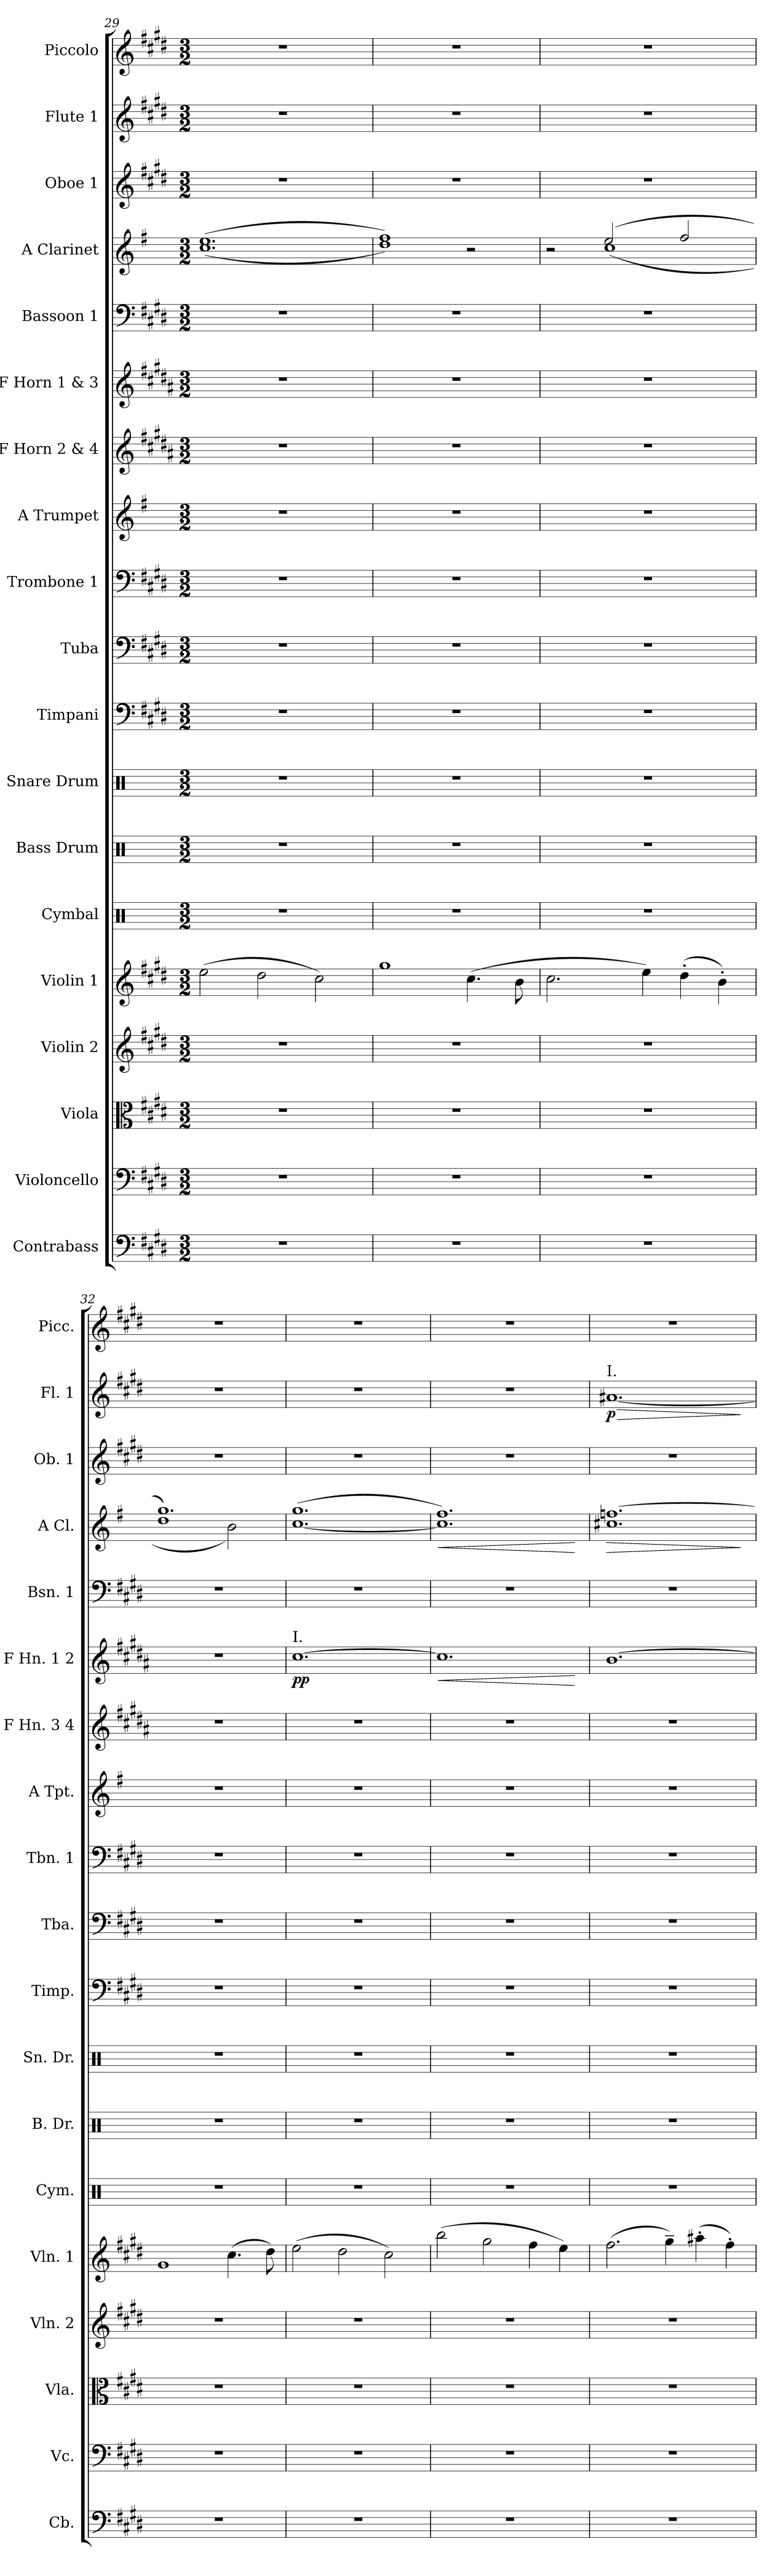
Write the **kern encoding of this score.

**kern	**kern	**kern	**kern	**kern	**kern	**kern	**kern	**kern	**kern	**kern	**kern	**kern	**kern	**dynam	**kern	**kern	**dynam	**kern	**kern	**dynam	**kern
*part19	*part18	*part17	*part16	*part15	*part14	*part13	*part12	*part11	*part10	*part9	*part8	*part7	*part6	*part6	*part5	*part4	*part4	*part3	*part2	*part2	*part1
*staff19	*staff18	*staff17	*staff16	*staff15	*staff14	*staff13	*staff12	*staff11	*staff10	*staff9	*staff8	*staff7	*staff6	*staff6	*staff5	*staff4	*staff4	*staff3	*staff2	*staff2	*staff1
*I"Contrabass	*I"Violoncello	*I"Viola	*I"Violin 2	*I"Violin 1	*I"Cymbal	*I"Bass Drum	*I"Snare Drum	*I"Timpani	*I"Tuba	*I"Trombone 1	*I"A Trumpet	*I"F Horn 2 &amp; 4	*I"F Horn 1 &amp; 3	*	*I"Bassoon 1	*I"A Clarinet	*	*I"Oboe 1	*I"Flute 1	*	*I"Piccolo
*I'Cb.	*I'Vc.	*I'Vla.	*I'Vln. 2	*I'Vln. 1	*I'Cym.	*I'B. Dr.	*I'Sn. Dr.	*I'Timp.	*I'Tba.	*I'Tbn. 1	*I'A Tpt.	*I'F Hn. 3 4	*I'F Hn. 1 2	*	*I'Bsn. 1	*I'A Cl.	*	*I'Ob. 1	*I'Fl. 1	*	*I'Picc.
*clefF4	*clefF4	*clefC3	*clefG2	*clefG2	*clefX	*clefX	*clefX	*clefF4	*clefF4	*clefF4	*clefG2	*clefG2	*clefG2	*	*clefF4	*clefG2	*	*clefG2	*clefG2	*	*clefG2
*ITrd7c12	*	*	*	*	*	*	*	*	*	*	*ITrd2c3	*ITrd4c7	*ITrd4c7	*	*	*ITrd2c3	*	*	*	*	*ITrd-7c-12
*k[f#c#g#d#]	*k[f#c#g#d#]	*k[f#c#g#d#]	*k[f#c#g#d#]	*k[f#c#g#d#]	*k[]	*k[]	*k[]	*k[f#c#g#d#]	*k[f#c#g#d#]	*k[f#c#g#d#]	*k[f#c#g#d#]	*k[f#c#g#d#]	*k[f#c#g#d#]	*	*k[f#c#g#d#]	*k[f#c#g#d#]	*	*k[f#c#g#d#]	*k[f#c#g#d#]	*	*k[f#c#g#d#]
*M3/2	*M3/2	*M3/2	*M3/2	*M3/2	*M3/2	*M3/2	*M3/2	*M3/2	*M3/2	*M3/2	*M3/2	*M3/2	*M3/2	*	*M3/2	*M3/2	*	*M3/2	*M3/2	*	*M3/2
=29	=29	=29	=29	=29	=29	=29	=29	=29	=29	=29	=29	=29	=29	=29	=29	=29	=29	=29	=29	=29	=29
1.r	1.r	1.r	1.r	(2ee\	1.r	1.r	1.r	1.r	1.r	1.r	1.r	1.r	1.r	.	1.r	((1.a 1.cc#	.	1.r	1.r	.	1.r
.	.	.	.	2dd#\	.	.	.	.	.	.	.	.	.	.	.	.	.	.	.	.	.
.	.	.	.	2cc#\)	.	.	.	.	.	.	.	.	.	.	.	.	.	.	.	.	.
=30	=30	=30	=30	=30	=30	=30	=30	=30	=30	=30	=30	=30	=30	=30	=30	=30	=30	=30	=30	=30	=30
1.r	1.r	1.r	1.r	1gg#	1.r	1.r	1.r	1.r	1.r	1.r	1.r	1.r	1.r	.	1.r	1b 1dd#))	.	1.r	1.r	.	1.r
.	.	.	.	(4.cc#\	.	.	.	.	.	.	.	.	.	.	.	2r	.	.	.	.	.
.	.	.	.	8b\	.	.	.	.	.	.	.	.	.	.	.	.	.	.	.	.	.
=31	=31	=31	=31	=31	=31	=31	=31	=31	=31	=31	=31	=31	=31	=31	=31	=31	=31	=31	=31	=31	=31
*	*	*	*	*	*	*	*	*	*	*	*	*	*	*	*	*^	*	*	*	*	*
1.r	1.r	1.r	1.r	2.cc#\	1.r	1.r	1.r	1.r	1.r	1.r	1.r	1.r	1.r	.	1.r	2r	2ryy	.	1.r	1.r	.	1.r
.	.	.	.	.	.	.	.	.	.	.	.	.	.	.	.	(2cc#/	(1a	.	.	.	.	.
.	.	.	.	4ee\)	.	.	.	.	.	.	.	.	.	.	.	.	.	.	.	.	.	.
.	.	.	.	(4dd#'\	.	.	.	.	.	.	.	.	.	.	.	2dd#/	.	.	.	.	.	.
.	.	.	.	4b'\)	.	.	.	.	.	.	.	.	.	.	.	.	.	.	.	.	.	.
=32	=32	=32	=32	=32	=32	=32	=32	=32	=32	=32	=32	=32	=32	=32	=32	=32	=32	=32	=32	=32	=32	=32
1.r	1.r	1.r	1.r	1g#	1.r	1.r	1.r	1.r	1.r	1.r	1.r	1.r	1.r	.	1.r	1.ee)	1b	.	1.r	1.r	.	1.r
.	.	.	.	(4.cc#\	.	.	.	.	.	.	.	.	.	.	.	.	2g#\)	.	.	.	.	.
.	.	.	.	8dd#\)	.	.	.	.	.	.	.	.	.	.	.	.	.	.	.	.	.	.
*	*	*	*	*	*	*	*	*	*	*	*	*	*	*	*	*v	*v	*	*	*	*	*
=33	=33	=33	=33	=33	=33	=33	=33	=33	=33	=33	=33	=33	=33	=33	=33	=33	=33	=33	=33	=33	=33
!	!	!	!	!	!	!	!	!	!	!	!	!	!LO:TX:a:t=I.	!	!	!	!	!	!	!	!
!	!	!	!	!	!	!	!	!	!	!	!	!	!	!LO:DY:b	!	!	!	!	!	!	!
1.r	1.r	1.r	1.r	(2ee\	1.r	1.r	1.r	1.r	1.r	1.r	1.r	1.r	[1.f#	pp	1.r	(>[1.a 1.ee	.	1.r	1.r	.	1.r
.	.	.	.	2dd#\	.	.	.	.	.	.	.	.	.	.	.	.	.	.	.	.	.
.	.	.	.	2cc#\)	.	.	.	.	.	.	.	.	.	.	.	.	.	.	.	.	.
!!LO:PB:g=z
=34	=34	=34	=34	=34	=34	=34	=34	=34	=34	=34	=34	=34	=34	=34	=34	=34	=34	=34	=34	=34	=34
!	!	!	!	!	!	!	!	!	!	!	!	!	!	!LO:HP:b	!	!	!LO:HP:b	!	!	!	!
1.r	1.r	1.r	1.r	(2bb\	1.r	1.r	1.r	1.r	1.r	1.r	1.r	1.r	1.f#]	<	1.r	1.a] 1.dd#)	<	1.r	1.r	.	1.r
.	.	.	.	2gg#\	.	.	.	.	.	.	.	.	.	.	.	.	.	.	.	.	.
.	.	.	.	4ff#\	.	.	.	.	.	.	.	.	.	.	.	.	.	.	.	.	.
.	.	.	.	4ee\)	.	.	.	.	.	.	.	.	.	.	.	.	.	.	.	.	.
.	.	.	.	.	.	.	.	.	.	.	.	.	.	[	.	.	[	.	.	.	.
=35	=35	=35	=35	=35	=35	=35	=35	=35	=35	=35	=35	=35	=35	=35	=35	=35	=35	=35	=35	=35	=35
!	!	!	!	!	!	!	!	!	!	!	!	!	!	!	!	!	!	!	!LO:TX:a:t=I.	!	!
!	!	!	!	!	!	!	!	!	!	!	!	!	!	!	!	!	!LO:HP:b	!	!	!LO:HP:b	!
!	!	!	!	!	!	!	!	!	!	!	!	!	!	!	!	!	!	!	!	!LO:DY:n=1:b	!
1.r	1.r	1.r	1.r	(2.ff#\	1.r	1.r	1.r	1.r	1.r	1.r	1.r	1.r	[1.e	.	1.r	1.a#X [1.ddn	>	1.r	[1.a#X	> p	1.r
.	.	.	.	4gg#~\)	.	.	.	.	.	.	.	.	.	.	.	.	.	.	.	.	.
.	.	.	.	(4aa#X'\	.	.	.	.	.	.	.	.	.	.	.	.	.	.	.	.	.
.	.	.	.	4ff#'\)	.	.	.	.	.	.	.	.	.	.	.	.	.	.	.	.	.
.	.	.	.	.	.	.	.	.	.	.	.	.	.	.	.	.	]	.	.	]	.
=	=	=	=	=	=	=	=	=	=	=	=	=	=	=	=	=	=	=	=	=	=
*-	*-	*-	*-	*-	*-	*-	*-	*-	*-	*-	*-	*-	*-	*-	*-	*-	*-	*-	*-	*-	*-
